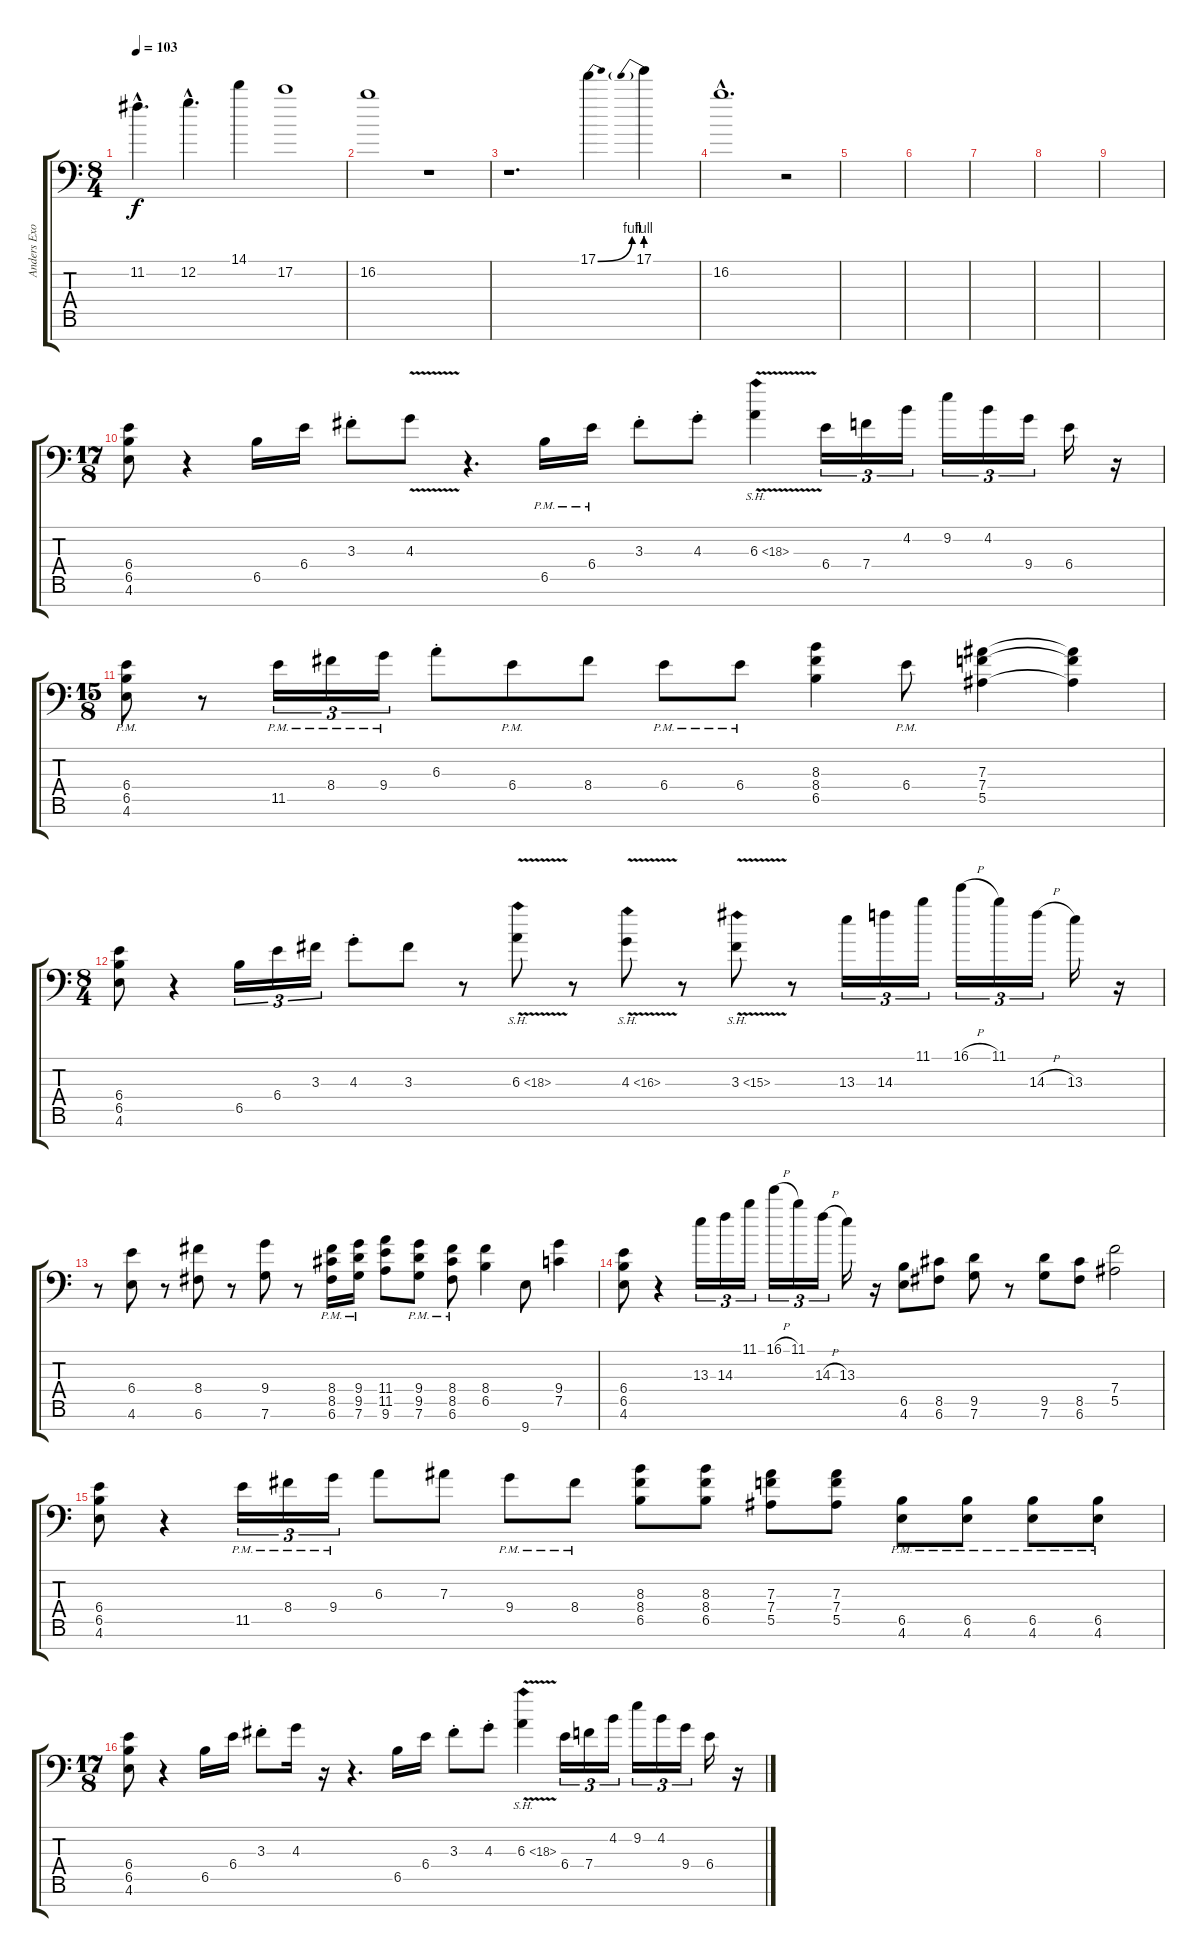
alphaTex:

\track ("Anders Exo Kragh-rythem and lead guitar" "Anders Exo") {instrument distortionguitar}
\staff {score tabs}
\tuning (C4 G3 Eb3 Bb2 F2 C2 G1) {hide}
\ts (8 4)
\tempo 103
\clef f4
\ks c
11.2{hac}.4{d dy f volume 7 balance 3 instrument distortionguitar} 12.2{hac}.4{d} 14.1.4 17.2.1 |
16.2.1 r.1 |
r.1{d} 17.1{be (bend 0 0 60 4)}.4 17.1{be (prebend 0 4 60 4)}.4 |
16.2{hac}.1{d} r.2 |
|
|
|
|
|
\ts (17 8)
(6.4 6.5 4.6).8 r.4 6.5.16 6.4.16 3.3{st}.8 4.3{v}.8 r.4{d} 6.5{pm}.16 6.4{pm}.16 3.3{st}.8 4.3{st}.8 6.3{sh 12 v}.4 6.4.16{tu (3 2)} 7.4.16{tu (3 2)} 4.2.16{tu (3 2)} 9.2.16{tu (3 2)} 4.2.16{tu (3 2)} 9.4.16{tu (3 2)} 6.4.16 r.16 |
\ts (15 8)
(6.4{pm} 6.5{pm} 4.6{pm}).8 r.8 11.5{pm}.16{tu (3 2)} 8.4{pm}.16{tu (3 2)} 9.4{pm}.16{tu (3 2)} 6.3{st}.8 6.4{pm}.8 8.4.8 6.4{pm}.8 6.4{pm}.8 (8.3 8.4 6.5).4 6.4{pm}.8 (7.3 7.4 5.5).4 (7.3{t} 7.4{t} 5.5{t}).4 |
\ts (8 4)
(6.4 6.5 4.6).8 r.4 6.5.16{tu (3 2)} 6.4.16{tu (3 2)} 3.3.16{tu (3 2)} 4.3{st}.8 3.3.8 r.8 6.3{sh 12 v}.8 r.8 4.3{sh 12 v}.8 r.8 3.3{sh 12 v}.8 r.8 13.3.16{tu (3 2)} 14.3.16{tu (3 2)} 11.1.16{tu (3 2)} 16.1{h}.16{tu (3 2)} 11.1.16{tu (3 2)} 14.3{h}.16{tu (3 2)} 13.3.16 r.16 |
r.8 (6.4 4.6).8 r.8 (8.4 6.6).8 r.8 (9.4 7.6).8 r.8 (8.4{pm} 8.5 6.6{pm}).16 (9.4{pm} 9.5 7.6).16 (11.4 11.5 9.6).8 (9.4{pm} 9.5{pm} 7.6{pm}).8 (8.4{pm} 8.5{pm} 6.6{pm}).8 (8.4 6.5).4 9.7.8 (9.4 7.5).4 |
(6.4 6.5 4.6).8 r.4 13.3.16{tu (3 2)} 14.3.16{tu (3 2)} 11.1.16{tu (3 2)} 16.1{h}.16{tu (3 2)} 11.1.16{tu (3 2)} 14.3{h}.16{tu (3 2)} 13.3.16 r.16 (6.5 4.6).8 (8.5 6.6).8 (9.5 7.6).8 r.8 (9.5 7.6).8 (8.5 6.6).8 (7.4 5.5).2 |
(6.4 6.5 4.6).8 r.4 11.5{pm}.16{tu (3 2)} 8.4{pm}.16{tu (3 2)} 9.4{pm}.16{tu (3 2)} 6.3.8 7.3.8 9.4{pm}.8 8.4{pm}.8 (8.3 8.4 6.5).8 (8.3 8.4 6.5).8 (7.3 7.4 5.5).8 (7.3 7.4 5.5).8 (6.5{pm} 4.6{pm}).8 (6.5{pm} 4.6{pm}).8 (6.5{pm} 4.6{pm}).8 (6.5{pm} 4.6{pm}).8 |
\ts (17 8)
(6.4 6.5 4.6).8 r.4 6.5.16 6.4.16 3.3{st}.8 4.3.16 r.16 r.4{d} 6.5.16 6.4.16 3.3{st}.8 4.3{st}.8 6.3{sh 12 v}.4 6.4.16{tu (3 2)} 7.4.16{tu (3 2)} 4.2.16{tu (3 2)} 9.2.16{tu (3 2)} 4.2.16{tu (3 2)} 9.4.16{tu (3 2)} 6.4.16 r.16
